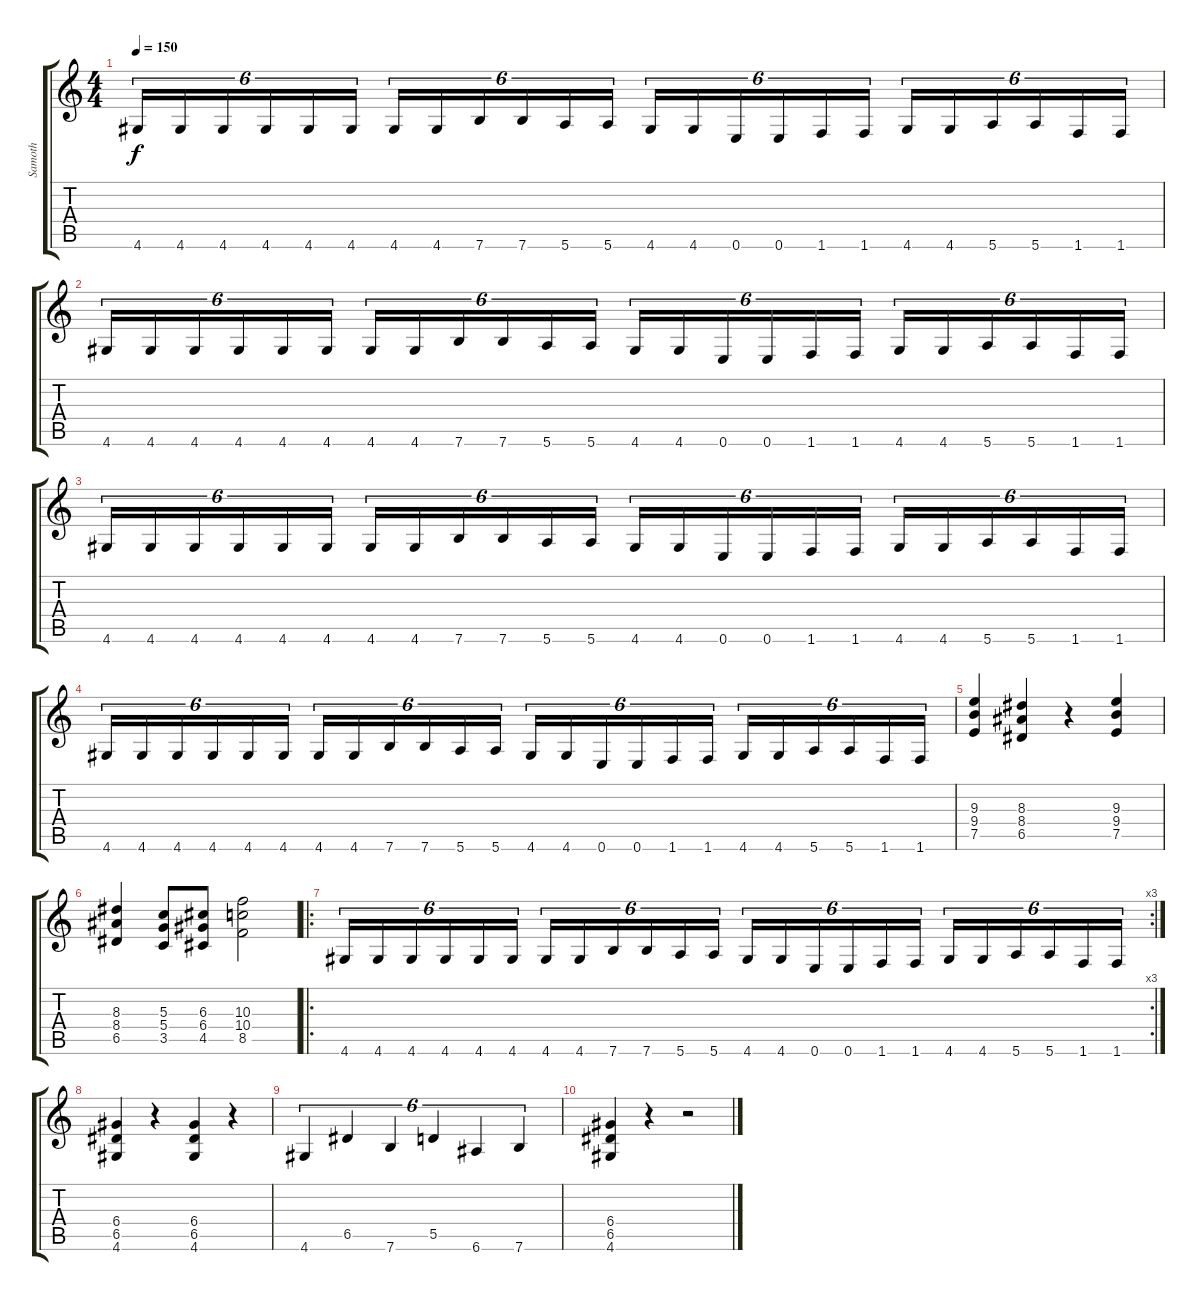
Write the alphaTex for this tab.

\track ("Samoth" "Samoth") {instrument distortionguitar}
\staff {score tabs}
\tuning (E4 B3 G3 D3 A2 E2) {hide}
\ts (4 4)
\tempo 150
\clef g2
\ks c
4.6.16{tu (6 4) dy f} 4.6.16{tu (6 4)} 4.6.16{tu (6 4)} 4.6.16{tu (6 4)} 4.6.16{tu (6 4)} 4.6.16{tu (6 4)} 4.6.16{tu (6 4)} 4.6.16{tu (6 4)} 7.6.16{tu (6 4)} 7.6.16{tu (6 4)} 5.6.16{tu (6 4)} 5.6.16{tu (6 4)} 4.6.16{tu (6 4)} 4.6.16{tu (6 4)} 0.6.16{tu (6 4)} 0.6.16{tu (6 4)} 1.6.16{tu (6 4)} 1.6.16{tu (6 4)} 4.6.16{tu (6 4)} 4.6.16{tu (6 4)} 5.6.16{tu (6 4)} 5.6.16{tu (6 4)} 1.6.16{tu (6 4)} 1.6.16{tu (6 4)} |
4.6.16{tu (6 4)} 4.6.16{tu (6 4)} 4.6.16{tu (6 4)} 4.6.16{tu (6 4)} 4.6.16{tu (6 4)} 4.6.16{tu (6 4)} 4.6.16{tu (6 4)} 4.6.16{tu (6 4)} 7.6.16{tu (6 4)} 7.6.16{tu (6 4)} 5.6.16{tu (6 4)} 5.6.16{tu (6 4)} 4.6.16{tu (6 4)} 4.6.16{tu (6 4)} 0.6.16{tu (6 4)} 0.6.16{tu (6 4)} 1.6.16{tu (6 4)} 1.6.16{tu (6 4)} 4.6.16{tu (6 4)} 4.6.16{tu (6 4)} 5.6.16{tu (6 4)} 5.6.16{tu (6 4)} 1.6.16{tu (6 4)} 1.6.16{tu (6 4)} |
4.6.16{tu (6 4)} 4.6.16{tu (6 4)} 4.6.16{tu (6 4)} 4.6.16{tu (6 4)} 4.6.16{tu (6 4)} 4.6.16{tu (6 4)} 4.6.16{tu (6 4)} 4.6.16{tu (6 4)} 7.6.16{tu (6 4)} 7.6.16{tu (6 4)} 5.6.16{tu (6 4)} 5.6.16{tu (6 4)} 4.6.16{tu (6 4)} 4.6.16{tu (6 4)} 0.6.16{tu (6 4)} 0.6.16{tu (6 4)} 1.6.16{tu (6 4)} 1.6.16{tu (6 4)} 4.6.16{tu (6 4)} 4.6.16{tu (6 4)} 5.6.16{tu (6 4)} 5.6.16{tu (6 4)} 1.6.16{tu (6 4)} 1.6.16{tu (6 4)} |
4.6.16{tu (6 4)} 4.6.16{tu (6 4)} 4.6.16{tu (6 4)} 4.6.16{tu (6 4)} 4.6.16{tu (6 4)} 4.6.16{tu (6 4)} 4.6.16{tu (6 4)} 4.6.16{tu (6 4)} 7.6.16{tu (6 4)} 7.6.16{tu (6 4)} 5.6.16{tu (6 4)} 5.6.16{tu (6 4)} 4.6.16{tu (6 4)} 4.6.16{tu (6 4)} 0.6.16{tu (6 4)} 0.6.16{tu (6 4)} 1.6.16{tu (6 4)} 1.6.16{tu (6 4)} 4.6.16{tu (6 4)} 4.6.16{tu (6 4)} 5.6.16{tu (6 4)} 5.6.16{tu (6 4)} 1.6.16{tu (6 4)} 1.6.16{tu (6 4)} |
(9.3 9.4 7.5).4 (8.3 8.4 6.5).4 r.4 (9.3 9.4 7.5).4 |
(8.3 8.4 6.5).4 (5.3 5.4 3.5).8 (6.3 6.4 4.5).8 (10.3 10.4 8.5).2 |
\ro
\rc 3
4.6.16{tu (6 4)} 4.6.16{tu (6 4)} 4.6.16{tu (6 4)} 4.6.16{tu (6 4)} 4.6.16{tu (6 4)} 4.6.16{tu (6 4)} 4.6.16{tu (6 4)} 4.6.16{tu (6 4)} 7.6.16{tu (6 4)} 7.6.16{tu (6 4)} 5.6.16{tu (6 4)} 5.6.16{tu (6 4)} 4.6.16{tu (6 4)} 4.6.16{tu (6 4)} 0.6.16{tu (6 4)} 0.6.16{tu (6 4)} 1.6.16{tu (6 4)} 1.6.16{tu (6 4)} 4.6.16{tu (6 4)} 4.6.16{tu (6 4)} 5.6.16{tu (6 4)} 5.6.16{tu (6 4)} 1.6.16{tu (6 4)} 1.6.16{tu (6 4)} |
(6.4 6.5 4.6).4 r.4 (6.4 6.5 4.6).4 r.4 |
4.6.4{tu (6 4)} 6.5.4{tu (6 4)} 7.6.4{tu (6 4)} 5.5.4{tu (6 4)} 6.6.4{tu (6 4)} 7.6.4{tu (6 4)} |
(6.4 6.5 4.6).4 r.4 r.2
